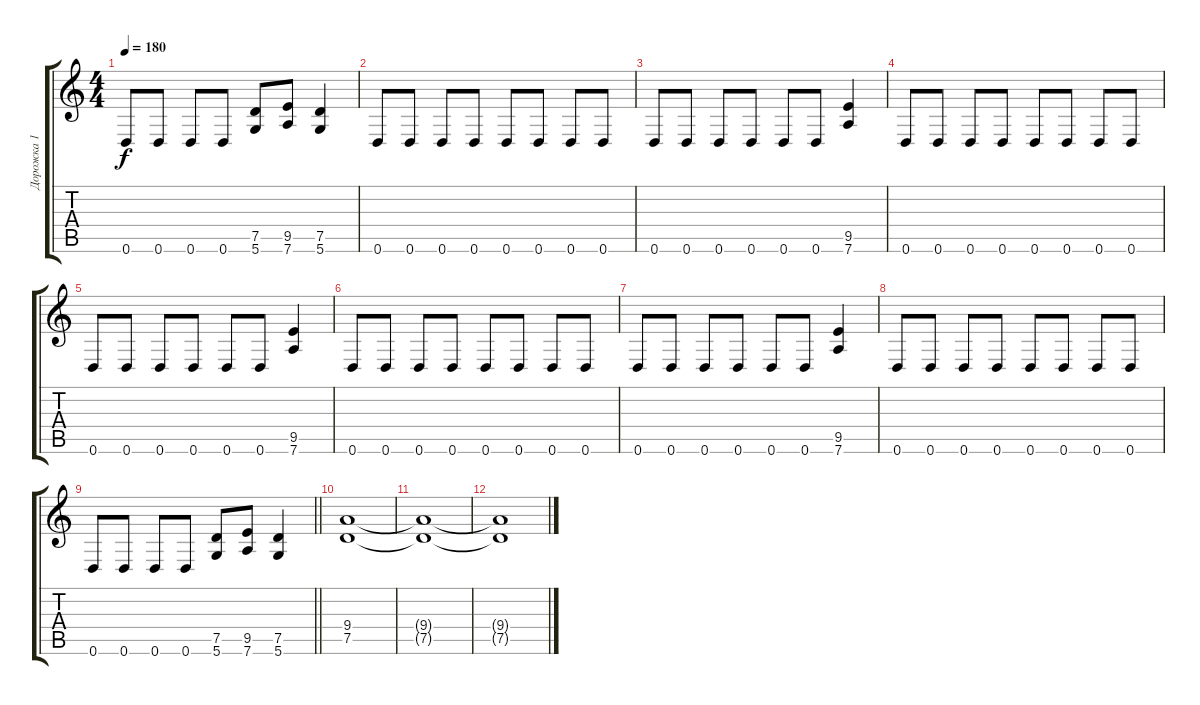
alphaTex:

\track ("Дорожка 1" "Дорожка 1") {instrument distortionguitar}
\staff {score tabs}
\tuning (D4 A3 F3 C3 G2 D2) {hide}
\ts (4 4)
\tempo 180
\clef g2
\ks c
0.6.8{dy f} 0.6.8 0.6.8 0.6.8 (7.5 5.6).8 (9.5 7.6).8 (7.5 5.6).4 |
0.6.8 0.6.8 0.6.8 0.6.8 0.6.8 0.6.8 0.6.8 0.6.8 |
0.6.8 0.6.8 0.6.8 0.6.8 0.6.8 0.6.8 (9.5 7.6).4 |
0.6.8 0.6.8 0.6.8 0.6.8 0.6.8 0.6.8 0.6.8 0.6.8 |
0.6.8 0.6.8 0.6.8 0.6.8 0.6.8 0.6.8 (9.5 7.6).4 |
0.6.8 0.6.8 0.6.8 0.6.8 0.6.8 0.6.8 0.6.8 0.6.8 |
0.6.8 0.6.8 0.6.8 0.6.8 0.6.8 0.6.8 (9.5 7.6).4 |
0.6.8 0.6.8 0.6.8 0.6.8 0.6.8 0.6.8 0.6.8 0.6.8 |
\barLineRight lightlight
0.6.8 0.6.8 0.6.8 0.6.8 (7.5 5.6).8 (9.5 7.6).8 (7.5 5.6).4 |
(9.4 7.5).1{volume 0} |
(9.4{t} 7.5{t}).1 |
(9.4{t} 7.5{t}).1
